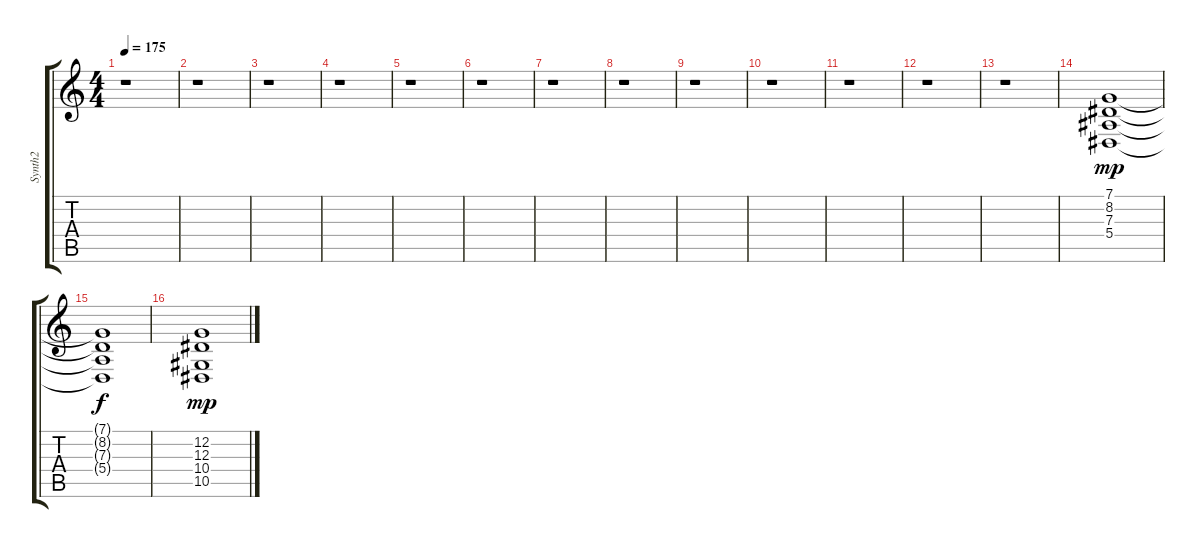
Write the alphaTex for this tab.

\track ("Synth2" "Synth2") {instrument synthstrings1}
\staff {score tabs}
\tuning (C4 G3 Eb3 Bb2 F2 C2) {hide}
\ts (4 4)
\tempo 175
\clef g2
\ks c
r.1{dy mp} |
r.1 |
r.1 |
r.1 |
r.1 |
r.1 |
r.1 |
r.1 |
r.1 |
r.1 |
r.1 |
r.1 |
r.1 |
(7.1 8.2 7.3 5.4).1 |
(7.1{t} 8.2{t} 7.3{t} 5.4{t}).1{dy f} |
(12.2 12.3 10.4 10.5).1{dy mp}
